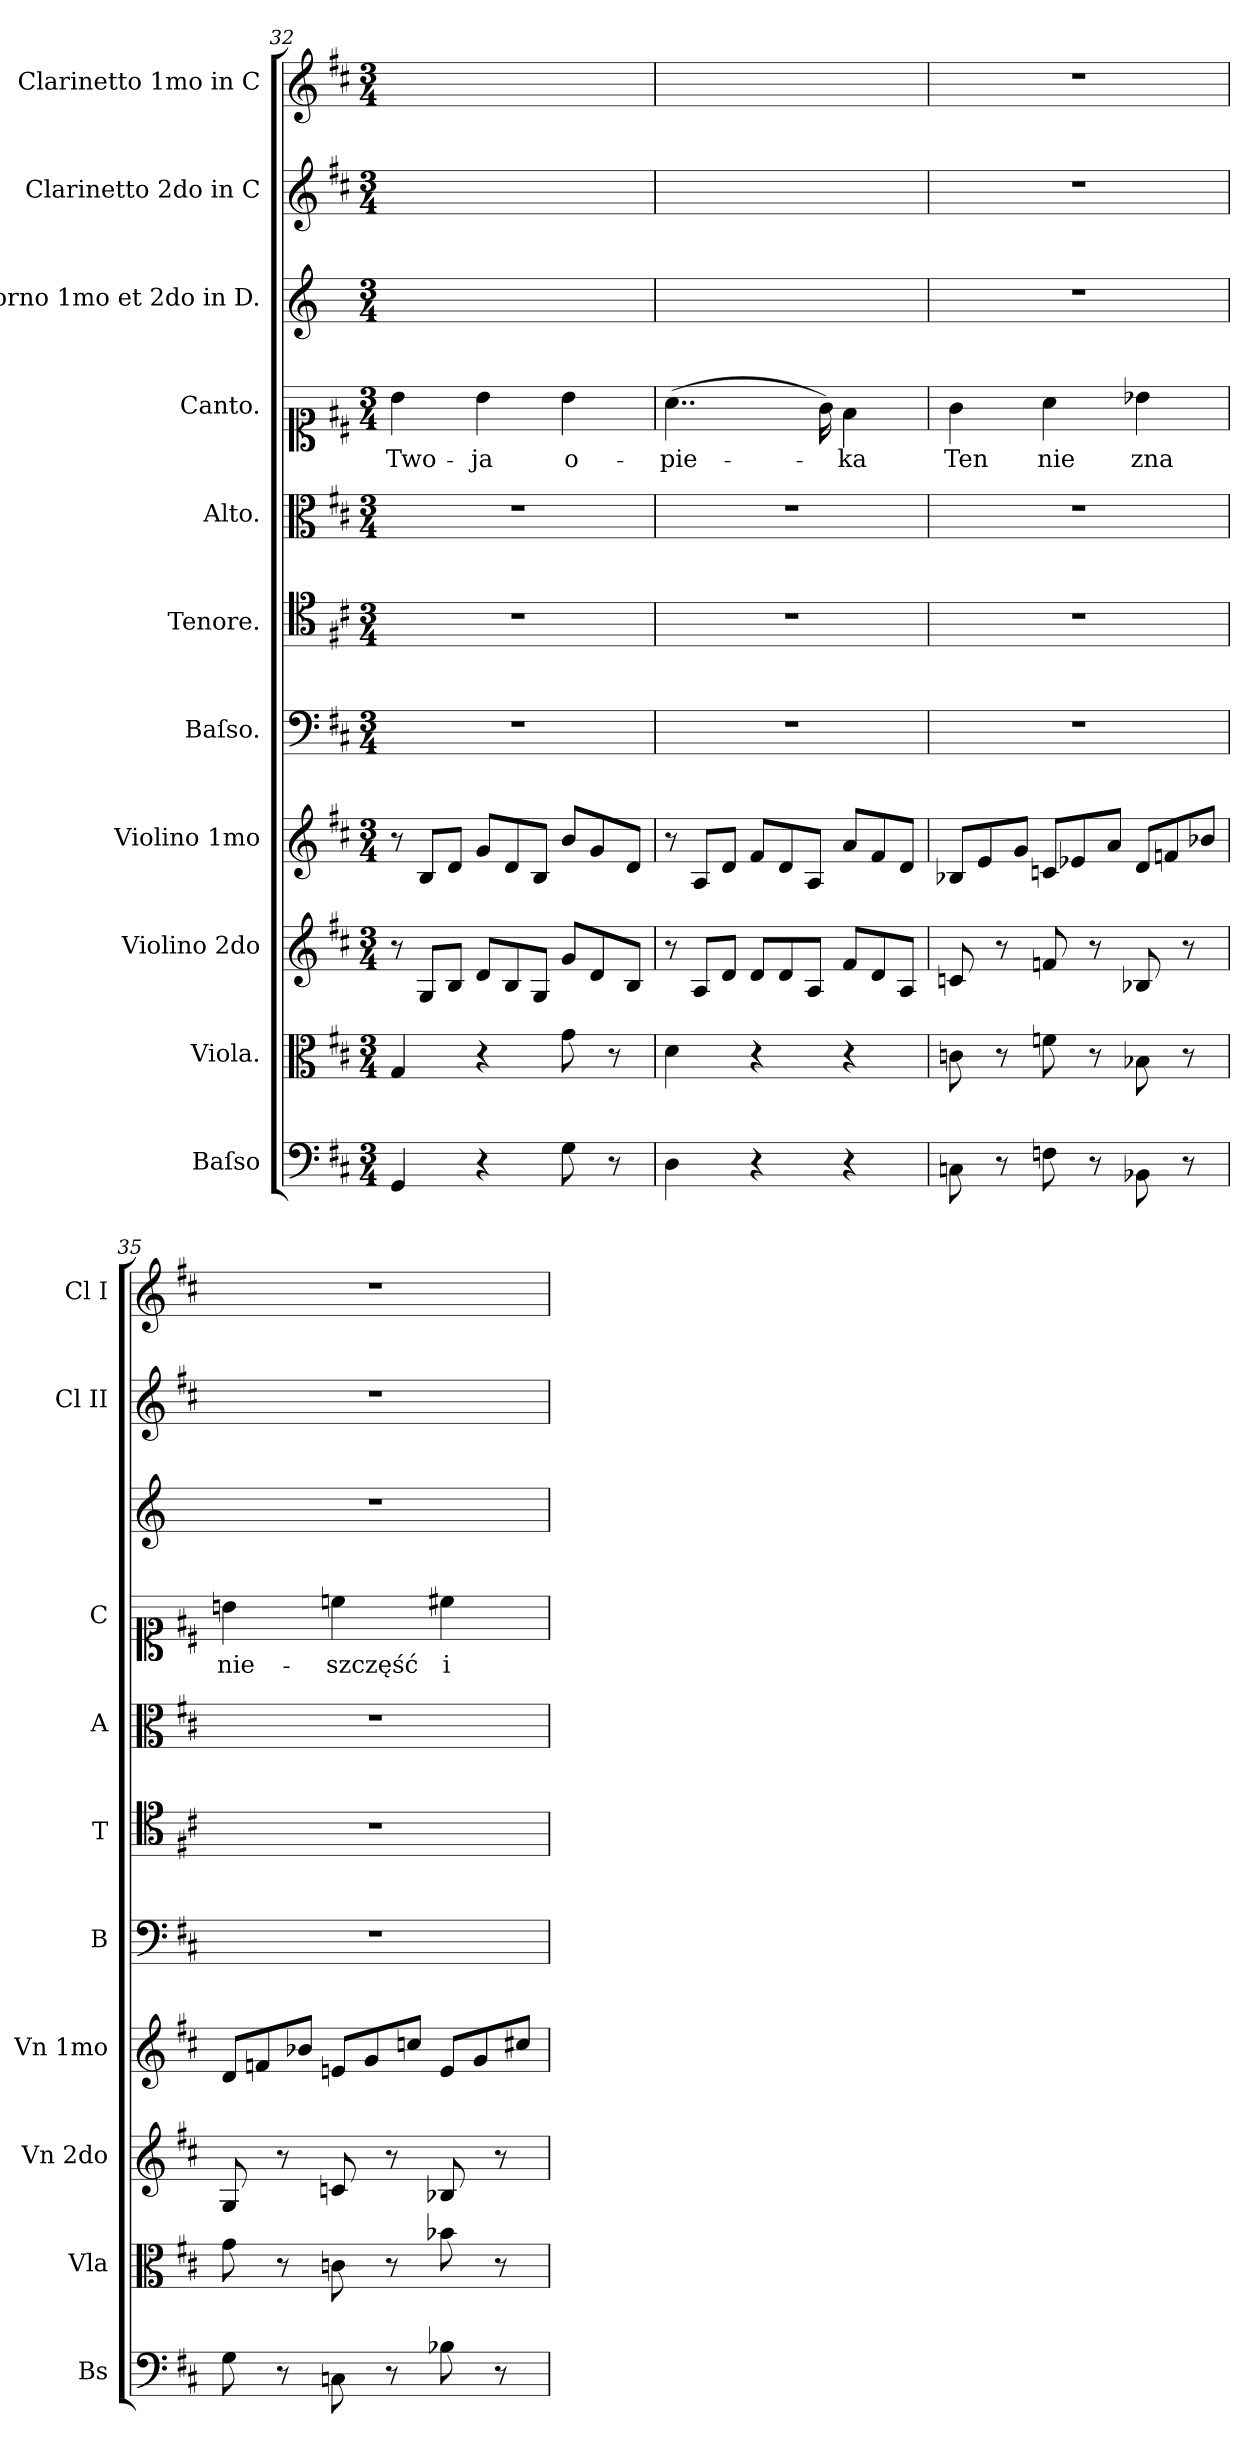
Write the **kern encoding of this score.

**kern	**kern	**kern	**kern	**kern	**kern	**kern	**kern	**text	**kern	**kern	**kern
*part11	*part10	*part9	*part8	*part7	*part6	*part5	*part4	*part4	*part3	*part2	*part1
*staff11	*staff10	*staff9	*staff8	*staff7	*staff6	*staff5	*staff4	*staff4	*staff3	*staff2	*staff1
*I"Baſso	*I"Viola.	*I"Violino 2do	*I"Violino 1mo	*I"Baſso.	*I"Tenore.	*I"Alto.	*I"Canto.	*	*I"Corno 1mo et 2do in D.	*I"Clarinetto 2do in C	*I"Clarinetto 1mo in C
*I'Bs	*I'Vla	*I'Vn 2do	*I'Vn 1mo	*I'B	*I'T	*I'A	*I'C	*	*	*I'Cl II	*I'Cl I
*clefF4	*clefC3	*clefG2	*clefG2	*clefF4	*clefC4	*clefC3	*clefC1	*	*clefG2	*clefG2	*clefG2
*	*	*	*	*	*	*	*	*	*ITrd-1c-2	*	*
*k[f#c#]	*k[f#c#]	*k[f#c#]	*k[f#c#]	*k[f#c#]	*k[f#c#]	*k[f#c#]	*k[f#c#]	*	*k[f#c#]	*k[f#c#]	*k[f#c#]
*D:	*D:	*D:	*D:	*D:	*D:	*D:	*D:	*	*	*D:	*D:
*M3/4	*M3/4	*M3/4	*M3/4	*M3/4	*M3/4	*M3/4	*M3/4	*	*M3/4	*M3/4	*M3/4
*	*	*Xtuplet	*Xtuplet	*	*	*	*	*	*	*	*
=32	=32	=32	=32	=32	=32	=32	=32	=32	=32	=32	=32
4GG/	4G/	12r	12r	2.r	2.r	2.r	4b\	Two-	2.ryy	2.ryy	2.ryy
.	.	12G/L	12B/L	.	.	.	.	.	.	.	.
.	.	12B/J	12d/J	.	.	.	.	.	.	.	.
4r	4r	12d/L	12g/L	.	.	.	4b\	-ja	.	.	.
.	.	12B/	12d/	.	.	.	.	.	.	.	.
.	.	12G/J	12B/J	.	.	.	.	.	.	.	.
8G\	8g\	12g/L	12b\L	.	.	.	4b\	o-	.	.	.
.	.	12d/	12g/	.	.	.	.	.	.	.	.
8r	8r	.	.	.	.	.	.	.	.	.	.
.	.	12B/J	12d/J	.	.	.	.	.	.	.	.
=33	=33	=33	=33	=33	=33	=33	=33	=33	=33	=33	=33
4D\	4d\	12r	12r	2.r	2.r	2.r	(>4..a\	-pie-	2.ryy	2.ryy	2.ryy
.	.	12A/L	12A/L	.	.	.	.	.	.	.	.
.	.	12d/J	12d/J	.	.	.	.	.	.	.	.
4r	4r	12d/L	12f#/L	.	.	.	.	.	.	.	.
.	.	12d/	12d/	.	.	.	.	.	.	.	.
.	.	12A/J	12A/J	.	.	.	.	.	.	.	.
.	.	.	.	.	.	.	16g\)	.	.	.	.
4r	4r	12f#/L	12a/L	.	.	.	4f#\	-ka	.	.	.
.	.	12d/	12f#/	.	.	.	.	.	.	.	.
.	.	12A/J	12d/J	.	.	.	.	.	.	.	.
=34	=34	=34	=34	=34	=34	=34	=34	=34	=34	=34	=34
8Cn\	8cn\	8cn/	12B-X/L	2.r	2.r	2.r	4g\	Ten	2.r	2.r	2.r
.	.	.	12e/	.	.	.	.	.	.	.	.
8r	8r	8r	.	.	.	.	.	.	.	.	.
.	.	.	12g/J	.	.	.	.	.	.	.	.
8Fn\	8fn\	8fn/	12cn/L	.	.	.	4a\	nie	.	.	.
.	.	.	12e-X/	.	.	.	.	.	.	.	.
8r	8r	8r	.	.	.	.	.	.	.	.	.
.	.	.	12a/J	.	.	.	.	.	.	.	.
8BB-X\	8B-X\	8B-X/	12d/L	.	.	.	4b-X\	zna	.	.	.
.	.	.	12fn/	.	.	.	.	.	.	.	.
8r	8r	8r	.	.	.	.	.	.	.	.	.
.	.	.	12b-X/J	.	.	.	.	.	.	.	.
=35	=35	=35	=35	=35	=35	=35	=35	=35	=35	=35	=35
8G\	8g\	8G/	12d/L	2.r	2.r	2.r	4bn\	nie-	2.r	2.r	2.r
.	.	.	12fn/	.	.	.	.	.	.	.	.
8r	8r	8r	.	.	.	.	.	.	.	.	.
.	.	.	12b-X/J	.	.	.	.	.	.	.	.
8Cn\	8cn\	8cn/	12en/L	.	.	.	4ccn\	-szczęść	.	.	.
.	.	.	12g/	.	.	.	.	.	.	.	.
8r	8r	8r	.	.	.	.	.	.	.	.	.
.	.	.	12ccn/J	.	.	.	.	.	.	.	.
8B-X\	8b-X\	8B-X/	12e/L	.	.	.	4cc#X\	i	.	.	.
.	.	.	12g/	.	.	.	.	.	.	.	.
8r	8r	8r	.	.	.	.	.	.	.	.	.
.	.	.	12cc#X/J	.	.	.	.	.	.	.	.
=	=	=	=	=	=	=	=	=	=	=	=
*-	*-	*-	*-	*-	*-	*-	*-	*-	*-	*-	*-
